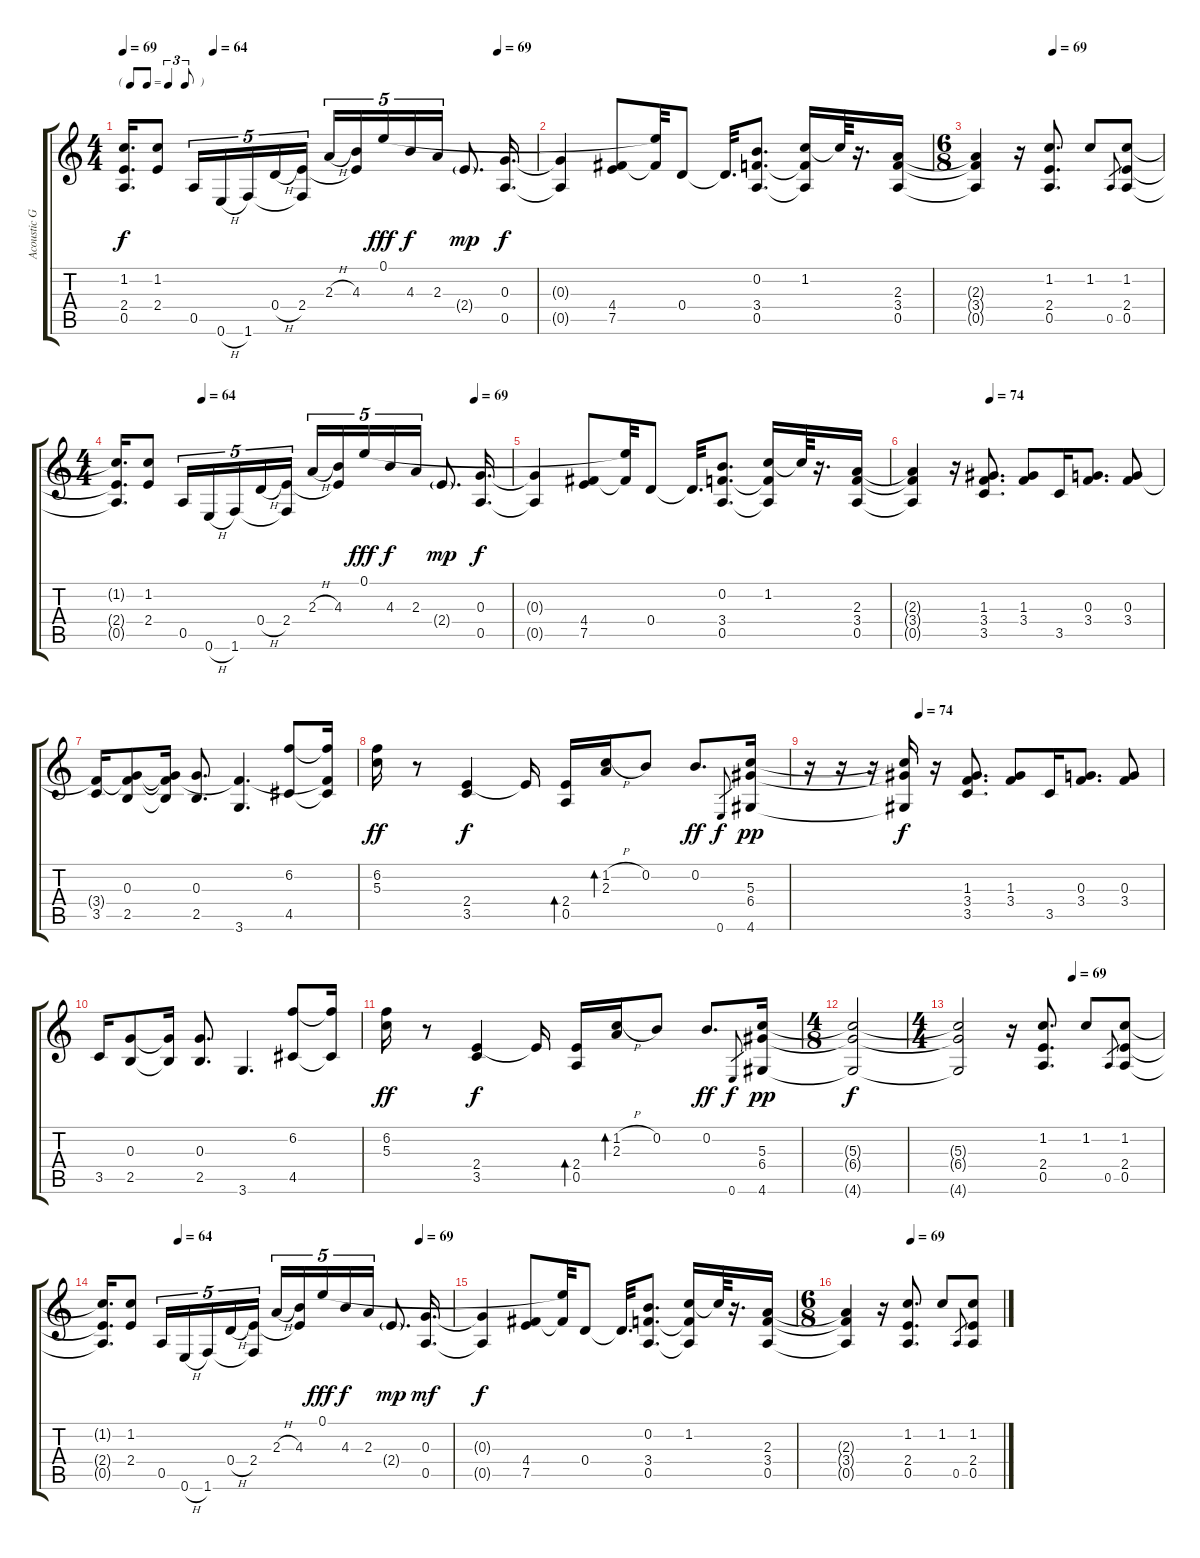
\track ("Acoustic Guitar" "Acoustic G") {instrument acousticguitarsteel}
\staff {score tabs}
\tuning (E4 B3 G3 D3 A2 E2) {hide}
\ts (4 4)
\tf triplet8th
\tempo 69
\tempo (64 0.21875)
\tempo (69 0.90625)
\clef g2
\ks c
(1.2{t} 2.4{t} 0.5{t}).16{d dy f} (1.2 2.4).8 0.5.16{tu (5 4)} 0.6{h}.16{tu (5 4)} 1.6.16{tu (5 4)} 0.4{h}.16{tu (5 4)} (2.4 1.6{t}).16{tu (5 4) beam splitsecondary} 2.3{h}.16{tu (5 4)} (4.3 2.4{t}).16{tu (5 4)} 0.1.16{tu (5 4) dy fff} 4.3.16{tu (5 4) dy f} 2.3.16{tu (5 4)} 2.4{g}.8{d dy mp} (0.3 0.5).16{d dy f} |
(0.3{t} 0.5{t}).4 (4.4 7.5).8 (0.1{t} 4.4{t}).32 0.4.8 0.4{t}.32{d} (0.2 3.4 0.5).8{d} (1.2 3.4{t} 0.5{t}).16 1.2{t}.64 r.16{d} (2.3 3.4 0.5).16 |
\ts (6 8)
\tempo (69 0.4166666666666667)
(2.3{t} 3.4{t} 0.5{t}).4 r.16 (1.2 2.4 0.5).8{d} 1.2.8 0.5.8{gr} (1.2 2.4 0.5).8 |
\ts (4 4)
\tempo (64 0.21875)
\tempo (69 0.90625)
(1.2{t} 2.4{t} 0.5{t}).16{d} (1.2 2.4).8 0.5.16{tu (5 4)} 0.6{h}.16{tu (5 4)} 1.6.16{tu (5 4)} 0.4{h}.16{tu (5 4)} (2.4 1.6{t}).16{tu (5 4) beam splitsecondary} 2.3{h}.16{tu (5 4)} (4.3 2.4{t}).16{tu (5 4)} 0.1.16{tu (5 4) dy fff} 4.3.16{tu (5 4) dy f} 2.3.16{tu (5 4)} 2.4{g}.8{d dy mp} (0.3 0.5).16{d dy f} |
(0.3{t} 0.5{t}).4 (4.4 7.5).8 (0.1{t} 4.4{t}).32 0.4.8 0.4{t}.32{d} (0.2 3.4 0.5).8{d} (1.2 3.4{t} 0.5{t}).16 1.2{t}.64 r.16{d} (2.3 3.4 0.5).16 |
\tempo (74 0.3125)
(2.3{t} 3.4{t} 0.5{t}).4 r.16 (1.3 3.4 3.5).8{d} (1.3 3.4).8 3.5.16 (0.3 3.4).8{d} (0.3 3.4).8 |
(3.4{t} 3.5).16 (0.3 3.4{t} 2.5).8 (0.3{t} 3.4{t} 2.5{t}).16 (0.3 2.5).8{d} (3.4{t} 3.6).4{d} (6.2 4.5).8 (6.2{t} 3.4{t} 4.5{t}).16 |
(6.2 5.3).16{dy ff} r.8 (2.4 3.5).4{dy f} 2.4{t}.16 (2.4 0.5).16{bd 480} (1.2{h} 2.3).16{bd 480} 0.2.8 0.2.8{d dy ff} 0.6.8{gr dy f} (5.3 6.4 4.6).16{dy pp} |
\tempo (74 0.3125)
r.16 r.16 r.16 (5.3{t} 6.4{t} 4.6{t}).16{dy f} r.16 (1.3 3.4 3.5).8{d} (1.3 3.4).8 3.5.16 (0.3 3.4).8{d} (0.3 3.4).8 |
3.5.16 (0.3 2.5).8 (0.3{t} 2.5{t}).16 (0.3 2.5).8{d} 3.6.4{d} (6.2 4.5).8 (6.2{t} 4.5{t}).16 |
(6.2 5.3).16{dy ff} r.8 (2.4 3.5).4{dy f} 2.4{t}.16 (2.4 0.5).16{bd 480} (1.2{h} 2.3).16{bd 480} 0.2.8 0.2.8{d dy ff} 0.6.8{gr dy f} (5.3 6.4 4.6).16{dy pp} |
\ts (4 8)
(5.3{t} 6.4{t} 4.6{t}).2{dy f} |
\ts (4 4)
\tempo (69 0.5625)
(5.3{t} 6.4{t} 4.6{t}).2 r.16 (1.2 2.4 0.5).8{d volume 9} 1.2.8{volume 11} 0.5.8{gr} (1.2 2.4 0.5).8{volume 12} |
\tempo (64 0.21875)
\tempo (69 0.90625)
(1.2{t} 2.4{t} 0.5{t}).16{d} (1.2 2.4).8{volume 13} 0.5.16{tu (5 4) volume 15} 0.6{h}.16{tu (5 4)} 1.6.16{tu (5 4)} 0.4{h}.16{tu (5 4)} (2.4 1.6{t}).16{tu (5 4) beam splitsecondary} 2.3{h}.16{tu (5 4)} (4.3 2.4{t}).16{tu (5 4)} 0.1.16{tu (5 4) dy fff} 4.3.16{tu (5 4) dy f} 2.3.16{tu (5 4)} 2.4{g}.8{d dy mp} (0.3 0.5).16{d dy mf volume 16} |
(0.3{t} 0.5{t}).4{dy f} (4.4 7.5).8 (0.1{t} 4.4{t}).32 0.4.8 0.4{t}.32{d} (0.2 3.4 0.5).8{d} (1.2 3.4{t} 0.5{t}).16 1.2{t}.64 r.16{d} (2.3 3.4 0.5).16 |
\ts (6 8)
\tempo (69 0.4166666666666667)
(2.3{t} 3.4{t} 0.5{t}).4 r.16 (1.2 2.4 0.5).8{d} 1.2.8 0.5.8{gr} (1.2 2.4 0.5).8
